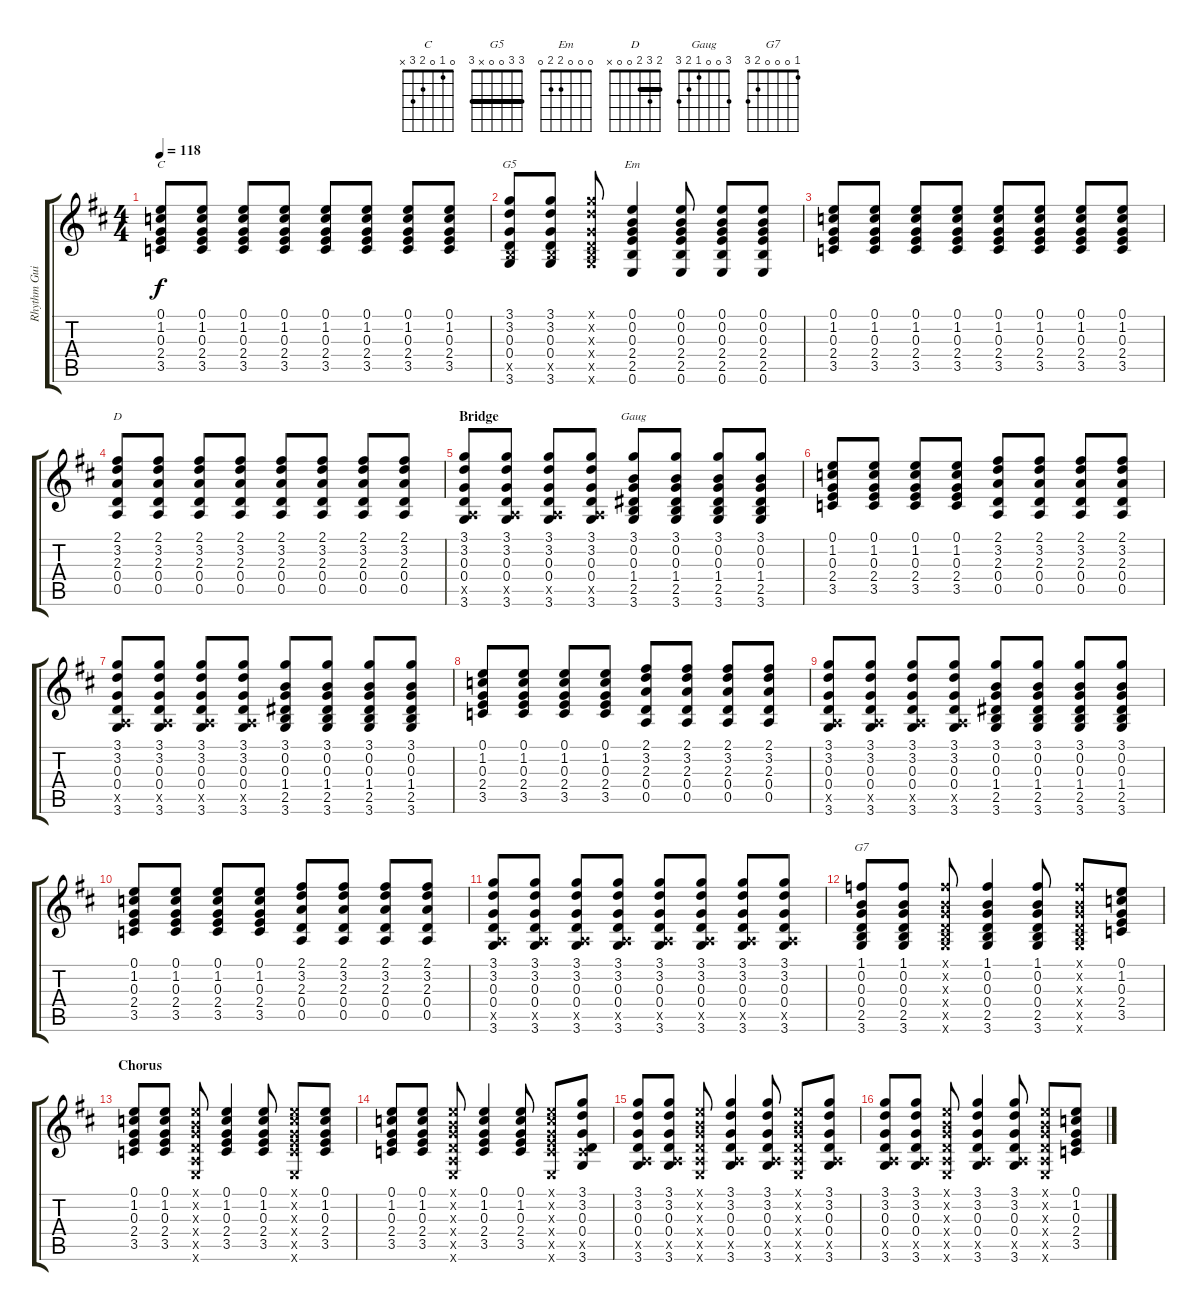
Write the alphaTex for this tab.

\track ("Rhythm Guitar" "Rhythm Gui") {instrument acousticguitarsteel}
\staff {score tabs}
\tuning (E4 B3 G3 D3 A2 E2) {hide}
\chord ("C" 0 1 0 2 3 x)
\chord ("G5" 3 3 0 0 x 3) {barre 3}
\chord ("Em" 0 0 0 2 2 0)
\chord ("D" 2 3 2 0 0 x) {barre 2}
\chord ("Gaug" 3 0 0 1 2 3)
\chord ("G7" 1 0 0 0 2 3)
\ts (4 4)
\tempo 118
\clef g2
\ks d
(0.1 1.2 0.3 2.4 3.5).8{ch "C" dy f} (0.1 1.2 0.3 2.4 3.5).8 (0.1 1.2 0.3 2.4 3.5).8 (0.1 1.2 0.3 2.4 3.5).8 (0.1 1.2 0.3 2.4 3.5).8 (0.1 1.2 0.3 2.4 3.5).8 (0.1 1.2 0.3 2.4 3.5).8 (0.1 1.2 0.3 2.4 3.5).8 |
(3.1 3.2 0.3 0.4 2.5{x} 3.6).8{ch "G5"} (3.1 3.2 0.3 0.4 2.5{x} 3.6).8 (3.1{x} 3.2{x} 0.3{x} 0.4{x} 2.5{x} 3.6{x}).8 (0.1 0.2 0.3 2.4 2.5 0.6).4{ch "Em"} (0.1 0.2 0.3 2.4 2.5 0.6).8 (0.1 0.2 0.3 2.4 2.5 0.6).8 (0.1 0.2 0.3 2.4 2.5 0.6).8 |
(0.1 1.2 0.3 2.4 3.5).8 (0.1 1.2 0.3 2.4 3.5).8 (0.1 1.2 0.3 2.4 3.5).8 (0.1 1.2 0.3 2.4 3.5).8 (0.1 1.2 0.3 2.4 3.5).8 (0.1 1.2 0.3 2.4 3.5).8 (0.1 1.2 0.3 2.4 3.5).8 (0.1 1.2 0.3 2.4 3.5).8 |
(2.1 3.2 2.3 0.4 0.5).8{ch "D"} (2.1 3.2 2.3 0.4 0.5).8 (2.1 3.2 2.3 0.4 0.5).8 (2.1 3.2 2.3 0.4 0.5).8 (2.1 3.2 2.3 0.4 0.5).8 (2.1 3.2 2.3 0.4 0.5).8 (2.1 3.2 2.3 0.4 0.5).8 (2.1 3.2 2.3 0.4 0.5).8 |
\section ("" "Bridge")
(3.1 3.2 0.3 0.4 0.5{x} 3.6).8 (3.1 3.2 0.3 0.4 0.5{x} 3.6).8 (3.1 3.2 0.3 0.4 0.5{x} 3.6).8 (3.1 3.2 0.3 0.4 0.5{x} 3.6).8 (3.1 0.2 0.3 1.4 2.5 3.6).8{ch "Gaug"} (3.1 0.2 0.3 1.4 2.5 3.6).8 (3.1 0.2 0.3 1.4 2.5 3.6).8 (3.1 0.2 0.3 1.4 2.5 3.6).8 |
(0.1 1.2 0.3 2.4 3.5).8 (0.1 1.2 0.3 2.4 3.5).8 (0.1 1.2 0.3 2.4 3.5).8 (0.1 1.2 0.3 2.4 3.5).8 (2.1 3.2 2.3 0.4 0.5).8 (2.1 3.2 2.3 0.4 0.5).8 (2.1 3.2 2.3 0.4 0.5).8 (2.1 3.2 2.3 0.4 0.5).8 |
(3.1 3.2 0.3 0.4 0.5{x} 3.6).8 (3.1 3.2 0.3 0.4 0.5{x} 3.6).8 (3.1 3.2 0.3 0.4 0.5{x} 3.6).8 (3.1 3.2 0.3 0.4 0.5{x} 3.6).8 (3.1 0.2 0.3 1.4 2.5 3.6).8 (3.1 0.2 0.3 1.4 2.5 3.6).8 (3.1 0.2 0.3 1.4 2.5 3.6).8 (3.1 0.2 0.3 1.4 2.5 3.6).8 |
(0.1 1.2 0.3 2.4 3.5).8 (0.1 1.2 0.3 2.4 3.5).8 (0.1 1.2 0.3 2.4 3.5).8 (0.1 1.2 0.3 2.4 3.5).8 (2.1 3.2 2.3 0.4 0.5).8 (2.1 3.2 2.3 0.4 0.5).8 (2.1 3.2 2.3 0.4 0.5).8 (2.1 3.2 2.3 0.4 0.5).8 |
(3.1 3.2 0.3 0.4 0.5{x} 3.6).8 (3.1 3.2 0.3 0.4 0.5{x} 3.6).8 (3.1 3.2 0.3 0.4 0.5{x} 3.6).8 (3.1 3.2 0.3 0.4 0.5{x} 3.6).8 (3.1 0.2 0.3 1.4 2.5 3.6).8 (3.1 0.2 0.3 1.4 2.5 3.6).8 (3.1 0.2 0.3 1.4 2.5 3.6).8 (3.1 0.2 0.3 1.4 2.5 3.6).8 |
(0.1 1.2 0.3 2.4 3.5).8 (0.1 1.2 0.3 2.4 3.5).8 (0.1 1.2 0.3 2.4 3.5).8 (0.1 1.2 0.3 2.4 3.5).8 (2.1 3.2 2.3 0.4 0.5).8 (2.1 3.2 2.3 0.4 0.5).8 (2.1 3.2 2.3 0.4 0.5).8 (2.1 3.2 2.3 0.4 0.5).8 |
(3.1 3.2 0.3 0.4 0.5{x} 3.6).8 (3.1 3.2 0.3 0.4 0.5{x} 3.6).8 (3.1 3.2 0.3 0.4 0.5{x} 3.6).8 (3.1 3.2 0.3 0.4 0.5{x} 3.6).8 (3.1 3.2 0.3 0.4 0.5{x} 3.6).8 (3.1 3.2 0.3 0.4 0.5{x} 3.6).8 (3.1 3.2 0.3 0.4 0.5{x} 3.6).8 (3.1 3.2 0.3 0.4 0.5{x} 3.6).8 |
(1.1 0.2 0.3 0.4 2.5 3.6).8{ch "G7"} (1.1 0.2 0.3 0.4 2.5 3.6).8 (1.1{x} 0.2{x} 0.3{x} 0.4{x} 2.5{x} 3.6{x}).8 (1.1 0.2 0.3 0.4 2.5 3.6).4 (1.1 0.2 0.3 0.4 2.5 3.6).8 (1.1{x} 0.2{x} 0.3{x} 0.4{x} 2.5{x} 3.6{x}).8 (0.1 1.2 0.3 2.4 3.5).8 |
\section ("" "Chorus")
(0.1 1.2 0.3 2.4 3.5).8 (0.1 1.2 0.3 2.4 3.5).8 (0.1{x} 0.2{x} 0.3{x} 0.4{x} 0.5{x} 0.6{x}).8 (0.1 1.2 0.3 2.4 3.5).4 (0.1 1.2 0.3 2.4 3.5).8 (0.1{x} 1.2{x} 0.3{x} 2.4{x} 3.5{x} 0.6{x}).8 (0.1 1.2 0.3 2.4 3.5).8 |
(0.1 1.2 0.3 2.4 3.5).8 (0.1 1.2 0.3 2.4 3.5).8 (0.1{x} 0.2{x} 0.3{x} 0.4{x} 0.5{x} 0.6{x}).8 (0.1 1.2 0.3 2.4 3.5).4 (0.1 1.2 0.3 2.4 3.5).8 (0.1{x} 1.2{x} 0.3{x} 2.4{x} 3.5{x} 0.6{x}).8 (3.1 3.2 0.3 0.4 3.5{x} 3.6).8 |
(3.1 3.2 0.3 0.4 0.5{x} 3.6).8 (3.1 3.2 0.3 0.4 0.5{x} 3.6).8 (0.1{x} 0.2{x} 0.3{x} 0.4{x} 0.5{x} 0.6{x}).8 (3.1 3.2 0.3 0.4 0.5{x} 3.6).4 (3.1 3.2 0.3 0.4 0.5{x} 3.6).8 (0.1{x} 0.2{x} 0.3{x} 0.4{x} 0.5{x} 0.6{x}).8 (3.1 3.2 0.3 0.4 0.5{x} 3.6).8 |
(3.1 3.2 0.3 0.4 0.5{x} 3.6).8 (3.1 3.2 0.3 0.4 0.5{x} 3.6).8 (0.1{x} 0.2{x} 0.3{x} 0.4{x} 0.5{x} 0.6{x}).8 (3.1 3.2 0.3 0.4 0.5{x} 3.6).4 (3.1 3.2 0.3 0.4 0.5{x} 3.6).8 (0.1{x} 0.2{x} 0.3{x} 0.4{x} 0.5{x} 0.6{x}).8 (0.1 1.2 0.3 2.4 3.5).8
